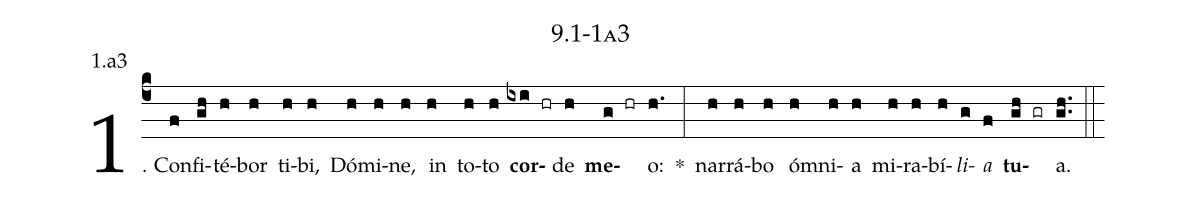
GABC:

name: 9.1-1a3;
annotation: 1.a3;
%%
(c4)1. Con(f)fi(gh)té(h)bor(h) ti(h)bi,(h) Dó(h)mi(h)ne,(h) in(h) to(h)to(h) <b>cor</b>(ixi hr)de(h) <b>me</b>(g hr)o:(h.) *(:) nar(h)rá(h)bo(h) óm(h)ni(h)a(h) mi(h)ra(h)bí(h)<i>li</i>(g)<i>a</i>(f) <b>tu</b>(gh gr)a.(gh..) (::)
